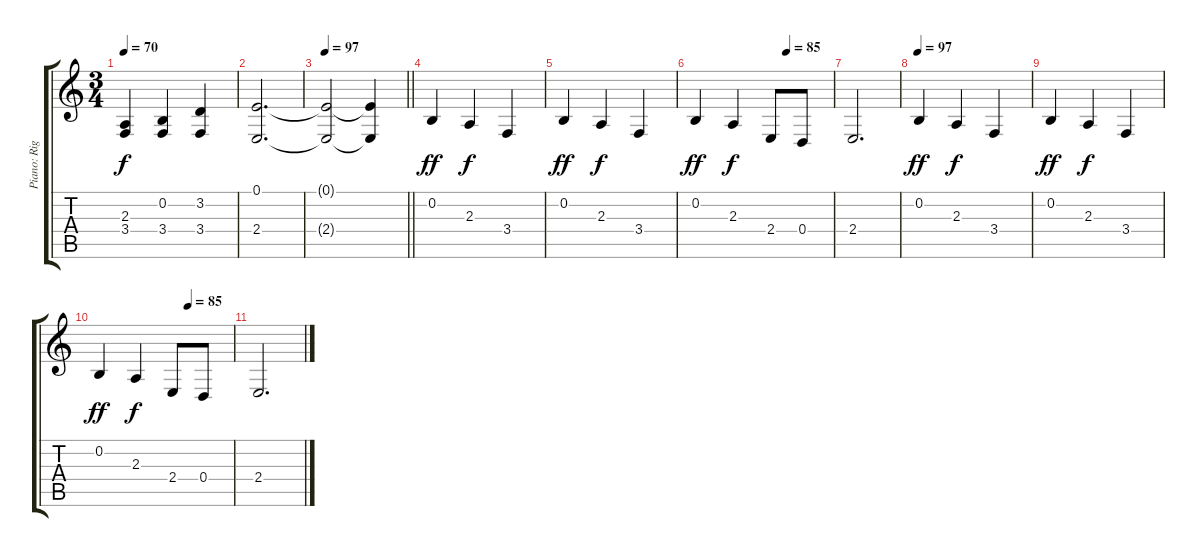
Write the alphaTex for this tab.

\track ("Piano: Right Hand" "Piano: Rig") {instrument brightacousticpiano}
\staff {score tabs}
\tuning (E4 B3 G3 D3 A2 E2) {hide}
\ts (3 4)
\tempo 70
\clef g2
\ks aminor
(2.3 3.4).4{dy f} (0.2 3.4).4 (3.2 3.4).4 |
(0.1 2.4).2{d} |
\tempo 97
\barLineRight lightlight
(0.1{t} 2.4{t}).2{volume 1} (0.1{t} 2.4{t}).4 |
0.2.4{dy ff volume 11} 2.3.4{dy f} 3.4.4 |
0.2.4{dy ff volume 9} 2.3.4{dy f} 3.4.4 |
\tempo (85 0.6666666666666666)
0.2.4{dy ff} 2.3.4{dy f} 2.4.8{volume 6} 0.4.8 |
2.4.2{d} |
\tempo 97
0.2.4{dy ff volume 0} 2.3.4{dy f} 3.4.4 |
0.2.4{dy ff} 2.3.4{dy f} 3.4.4 |
\tempo (85 0.6666666666666666)
0.2.4{dy ff} 2.3.4{dy f} 2.4.8 0.4.8 |
2.4.2{d}
